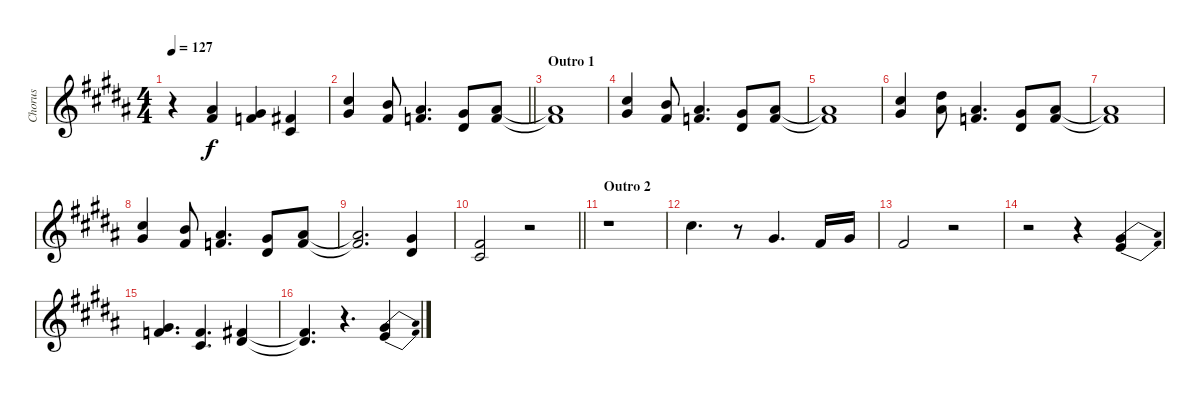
\track ("Chorus" "Chorus") {instrument flute}
\staff {score}
\tuning (E4 B3 G3 D3 A2 E2) {hide}
\ts (4 4)
\tempo 127
\clef g2
\ks g#minor
r.4{dy f} (2.1 11.2).4 (1.1 9.2).4 (2.2 11.3).4 |
\barLineRight lightlight
(9.1 9.2).4 (2.1 12.2).8 (1.1 11.2).4{d} (4.1 4.2).8 (6.1 6.2).8 |
\section ("" "Outro 1")
(6.1{t} 6.2{t}).1 |
(9.1 9.2).4 (2.1 12.2).8 (1.1 11.2).4{d} (4.1 4.2).8 (6.1 6.2).8 |
(6.1{t} 6.2{t}).1 |
(9.1 9.2).4 (11.1 11.2).8 (1.1 11.2).4{d} (9.2 8.3).8 (1.1 11.2).8 |
(1.1{t} 11.2{t}).1 |
(9.1 9.2).4 (2.1 12.2).8 (1.1 11.2).4{d} (9.2 8.3).8 (1.1 11.2).8 |
(1.1{t} 11.2{t}).2{d} (9.2 8.3).4 |
\barLineRight lightlight
(7.2 16.5).2 r.2 |
\section ("" "Outro 2")
r.1 |
9.1.4{d} r.8 4.1.4{d} 2.1.16 4.1.16 |
2.1.2 r.2 |
r.2 r.4 (0.1{be (bend 0 0 60 4)} 9.2{be (bend 0 0 60 4)}).4 |
(1.1 9.2).4{d} (2.2 10.3).4{d} (4.2 11.3).4 |
(4.2{t} 11.3{t}).4{d} r.4{d} (0.1{be (bend 0 0 60 4)} 9.2{be (bend 0 0 60 4)}).4
